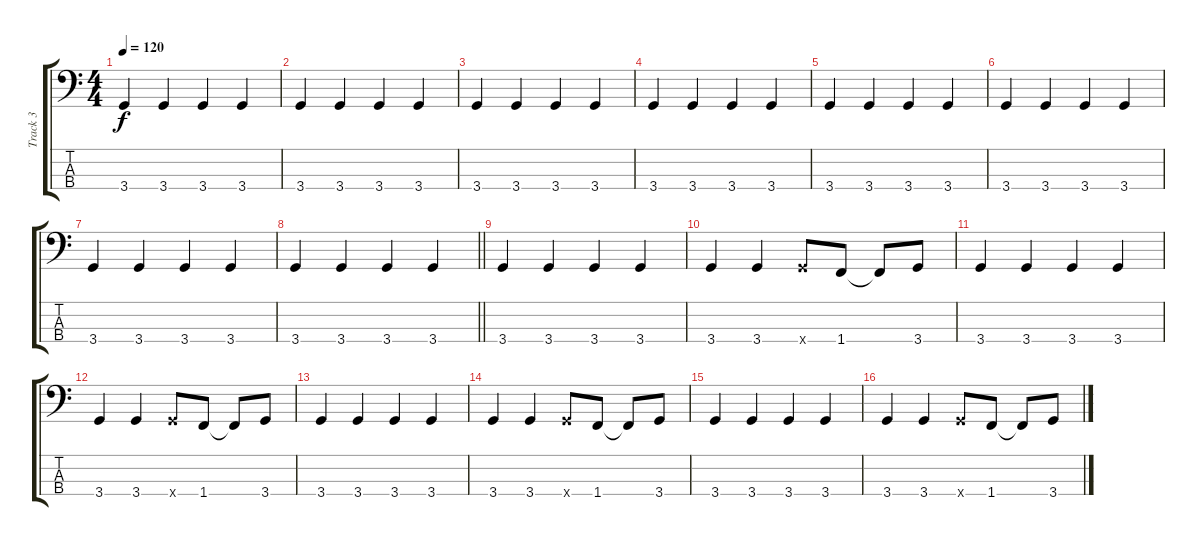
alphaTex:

\track ("Track 3" "Track 3") {instrument electricbassfinger}
\staff {score tabs}
\tuning (G2 D2 A1 E1) {hide}
\ts (4 4)
\tempo 120
\clef f4
\ks c
3.4.4{dy f} 3.4.4 3.4.4 3.4.4 |
3.4.4 3.4.4 3.4.4 3.4.4 |
3.4.4 3.4.4 3.4.4 3.4.4 |
3.4.4 3.4.4 3.4.4 3.4.4 |
3.4.4 3.4.4 3.4.4 3.4.4 |
3.4.4 3.4.4 3.4.4 3.4.4 |
3.4.4 3.4.4 3.4.4 3.4.4 |
\barLineRight lightlight
3.4.4 3.4.4 3.4.4 3.4.4 |
3.4.4 3.4.4 3.4.4 3.4.4 |
3.4.4 3.4.4 3.4{x}.8 1.4.8 1.4{t}.8 3.4.8 |
3.4.4 3.4.4 3.4.4 3.4.4 |
3.4.4 3.4.4 3.4{x}.8 1.4.8 1.4{t}.8 3.4.8 |
3.4.4 3.4.4 3.4.4 3.4.4 |
3.4.4 3.4.4 3.4{x}.8 1.4.8 1.4{t}.8 3.4.8 |
3.4.4 3.4.4 3.4.4 3.4.4 |
3.4.4 3.4.4 3.4{x}.8 1.4.8 1.4{t}.8 3.4.8
